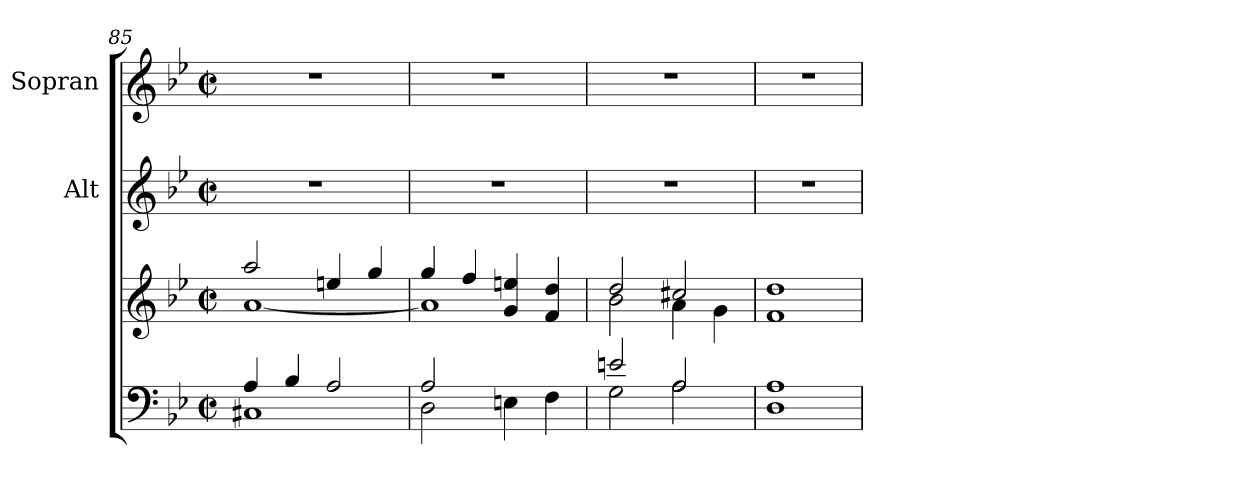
**kern	**kern	**kern	**kern
*part3	*part3	*part2	*part1
*staff4	*staff3	*staff2	*staff1
*	*	*I"Alt	*I"Sopran
*	*	*I'A.	*I'S.
*clefF4	*clefG2	*clefG2	*clefG2
*k[b-e-]	*k[b-e-]	*k[b-e-]	*k[b-e-]
*B-:	*B-:	*B-:	*B-:
*M2/2	*M2/2	*M2/2	*M2/2
*met(c|)	*met(c|)	*met(c|)	*met(c|)
=85	=85	=85	=85
*^	*^	*	*
4A/	1C#X	2aa/	[<1a	1r	1r
4B-/	.	.	.	.	.
2A/	.	4een/	.	.	.
.	.	4gg/	.	.	.
=86	=86	=86	=86	=86	=86
2A/	2D\	4gg/	1a]	1r	1r
.	.	4ff/	.	.	.
2ryy	4En\	4g/ 4een/	.	.	.
.	4F\	4f/ 4dd/	.	.	.
=87	=87	=87	=87	=87	=87
2en/	2G\	2dd/	2b-\	1r	1r
2A/	2A\	2cc#X/	4a\	.	.
.	.	.	4g\	.	.
=88	=88	=88	=88	=88	=88
1A	1D	1dd	1f	1r	1r
*v	*v	*	*	*	*
*	*v	*v	*	*
=	=	=	=
*-	*-	*-	*-
